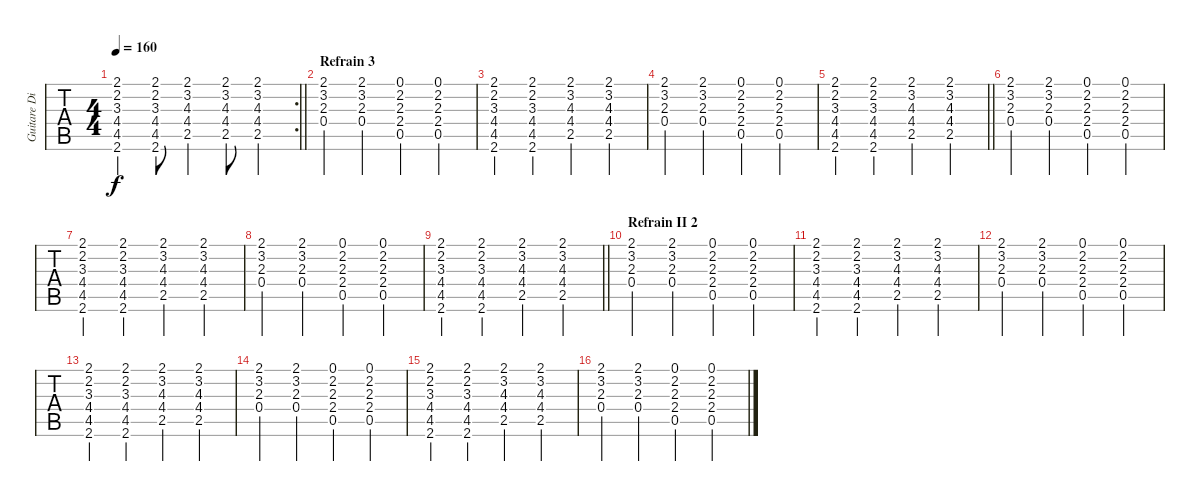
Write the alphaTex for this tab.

\track ("Guitare Disto" "Guitare Di") {instrument distortionguitar}
\staff {tabs}
\tuning (E4 B3 G3 D3 A2 E2) {hide}
\rc 2
\ts (4 4)
\tempo 160
\clef g2
\barLineRight lightlight
\ks c
(2.1 2.2 3.3 4.4 4.5 2.6).4{dy f} (2.1 2.2 3.3 4.4 4.5 2.6).8 (2.1 3.2 4.3 4.4 2.5).4 (2.1 3.2 4.3 4.4 2.5).8 (2.1 3.2 4.3 4.4 2.5).4 |
\section ("" "Refrain 3")
(2.1 3.2 2.3 0.4).4 (2.1 3.2 2.3 0.4).4 (0.1 2.2 2.3 2.4 0.5).4 (0.1 2.2 2.3 2.4 0.5).4 |
(2.1 2.2 3.3 4.4 4.5 2.6).4 (2.1 2.2 3.3 4.4 4.5 2.6).4 (2.1 3.2 4.3 4.4 2.5).4 (2.1 3.2 4.3 4.4 2.5).4 |
(2.1 3.2 2.3 0.4).4 (2.1 3.2 2.3 0.4).4 (0.1 2.2 2.3 2.4 0.5).4 (0.1 2.2 2.3 2.4 0.5).4 |
\barLineRight lightlight
(2.1 2.2 3.3 4.4 4.5 2.6).4 (2.1 2.2 3.3 4.4 4.5 2.6).4 (2.1 3.2 4.3 4.4 2.5).4 (2.1 3.2 4.3 4.4 2.5).4 |
(2.1 3.2 2.3 0.4).4 (2.1 3.2 2.3 0.4).4 (0.1 2.2 2.3 2.4 0.5).4 (0.1 2.2 2.3 2.4 0.5).4 |
(2.1 2.2 3.3 4.4 4.5 2.6).4 (2.1 2.2 3.3 4.4 4.5 2.6).4 (2.1 3.2 4.3 4.4 2.5).4 (2.1 3.2 4.3 4.4 2.5).4 |
(2.1 3.2 2.3 0.4).4 (2.1 3.2 2.3 0.4).4 (0.1 2.2 2.3 2.4 0.5).4 (0.1 2.2 2.3 2.4 0.5).4 |
\barLineRight lightlight
(2.1 2.2 3.3 4.4 4.5 2.6).4 (2.1 2.2 3.3 4.4 4.5 2.6).4 (2.1 3.2 4.3 4.4 2.5).4 (2.1 3.2 4.3 4.4 2.5).4 |
\section ("" "Refrain II 2")
(2.1 3.2 2.3 0.4).4 (2.1 3.2 2.3 0.4).4 (0.1 2.2 2.3 2.4 0.5).4 (0.1 2.2 2.3 2.4 0.5).4 |
(2.1 2.2 3.3 4.4 4.5 2.6).4 (2.1 2.2 3.3 4.4 4.5 2.6).4 (2.1 3.2 4.3 4.4 2.5).4 (2.1 3.2 4.3 4.4 2.5).4 |
(2.1 3.2 2.3 0.4).4 (2.1 3.2 2.3 0.4).4 (0.1 2.2 2.3 2.4 0.5).4 (0.1 2.2 2.3 2.4 0.5).4 |
(2.1 2.2 3.3 4.4 4.5 2.6).4 (2.1 2.2 3.3 4.4 4.5 2.6).4 (2.1 3.2 4.3 4.4 2.5).4 (2.1 3.2 4.3 4.4 2.5).4 |
(2.1 3.2 2.3 0.4).4 (2.1 3.2 2.3 0.4).4 (0.1 2.2 2.3 2.4 0.5).4 (0.1 2.2 2.3 2.4 0.5).4 |
(2.1 2.2 3.3 4.4 4.5 2.6).4 (2.1 2.2 3.3 4.4 4.5 2.6).4 (2.1 3.2 4.3 4.4 2.5).4 (2.1 3.2 4.3 4.4 2.5).4 |
(2.1 3.2 2.3 0.4).4 (2.1 3.2 2.3 0.4).4 (0.1 2.2 2.3 2.4 0.5).4 (0.1 2.2 2.3 2.4 0.5).4
